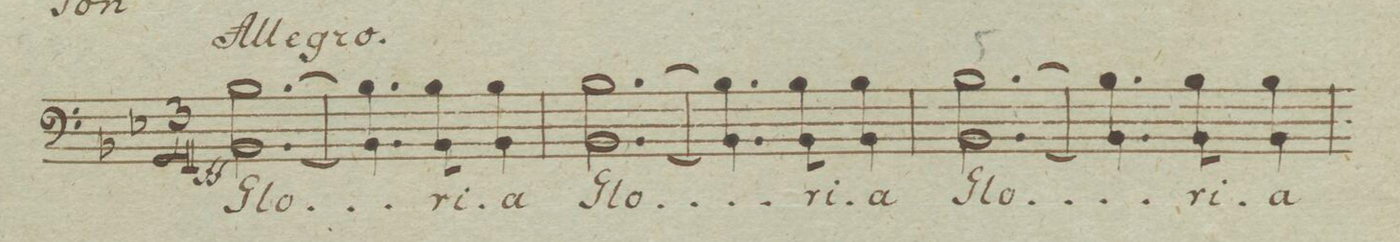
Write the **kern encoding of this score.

**kern	**text	**dynam
*I"Basso.	*	*
*clefF4	*	*
*k[b-e-]	*	*
*M3/4	*	*
*	*ij	*
[2.B- [2.BB-\	Glo-	ff
=2	=2	=2
4.B-] 4.BB-\]	.	.
8B- 8BB-\	-ri-	.
4B- 4BB-\	-a	.
=3	=3	=3
[2.B- [2.BB-\	Glo-	.
=4	=4	=4
4.B-] 4.BB-\]	.	.
8B- 8BB-\	-ri-	.
4B- 4BB-\	-a	.
=5	=5	=5
[2.B- [2.BB-\	Glo-	.
=6	=6	=6
4.B-] 4.BB-\]	.	.
8B- 8BB-\	-ri-	.
4B- 4BB-\	-a	.
=7	=7	=7
*-	*-	*-
